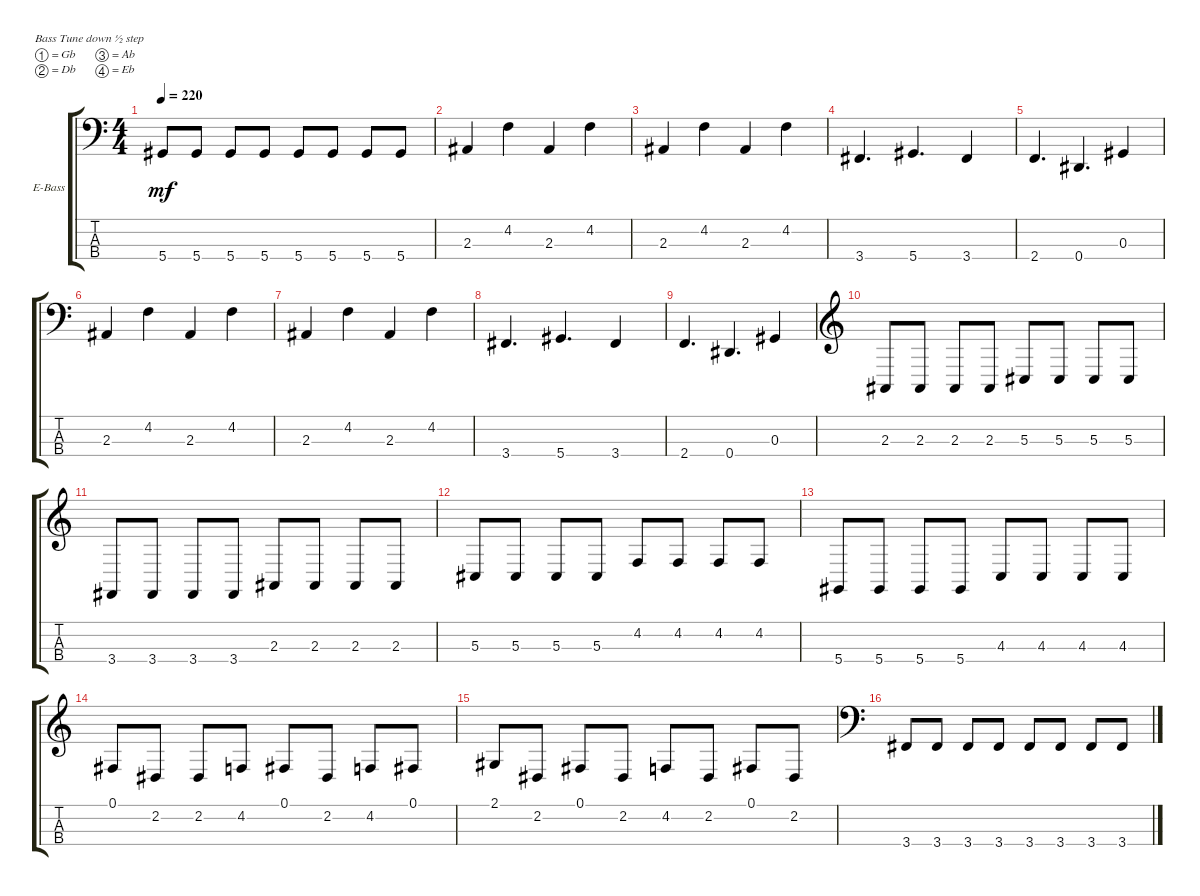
\defaultSystemsLayout 4
\bracketExtendMode groupsimilarinstruments
\firstSystemTrackNameOrientation horizontal
\otherSystemsTrackNameOrientation horizontal
\track ("Иван Изотов" "E-Bass") {instrument electricbassfinger}
\staff {score tabs}
\tuning (Gb2 Db2 Ab1 Eb1)
\ts (4 4)
\tempo 220
\clef f4
\scale
0.333333
\ks c
5.4.8{dy mf} 5.4.8 5.4.8 5.4.8 5.4.8 5.4.8 5.4.8 5.4.8 |
\scale
0.333333 2.3.4 4.2.4 2.3.4 4.2.4 |
\scale
0.333333 2.3.4 4.2.4 2.3.4 4.2.4 |
\scale
0.333333 3.4.4{d} 5.4.4{d} 3.4.4 |
\scale
0.333333 2.4.4{d} 0.4.4{d} 0.3.4 |
\scale
0.333333 2.3.4 4.2.4 2.3.4 4.2.4 |
\scale
0.333333 2.3.4 4.2.4 2.3.4 4.2.4 |
\scale
0.333333 3.4.4{d} 5.4.4{d} 3.4.4 |
\scale
0.333333 2.4.4{d} 0.4.4{d} 0.3.4 |
\clef g2
\scale
0.333333 2.3.8 2.3.8 2.3.8 2.3.8 5.3.8 5.3.8 5.3.8 5.3.8 |
\scale
0.333333 3.4.8 3.4.8 3.4.8 3.4.8 2.3.8 2.3.8 2.3.8 2.3.8 |
\scale
0.333333 5.3.8 5.3.8 5.3.8 5.3.8 4.2.8 4.2.8 4.2.8 4.2.8 |
\scale
0.333333 5.4.8 5.4.8 5.4.8 5.4.8 4.3.8 4.3.8 4.3.8 4.3.8 |
\scale
0.333333 0.1.8 2.2.8 2.2.8 4.2.8 0.1.8 2.2.8 4.2.8 0.1.8 |
\scale
0.333333 2.1.8 2.2.8 0.1.8 2.2.8 4.2.8 2.2.8 0.1.8 2.2.8 |
\clef f4
\scale
0.333333 3.4.8 3.4.8 3.4.8 3.4.8 3.4.8 3.4.8 3.4.8 3.4.8
